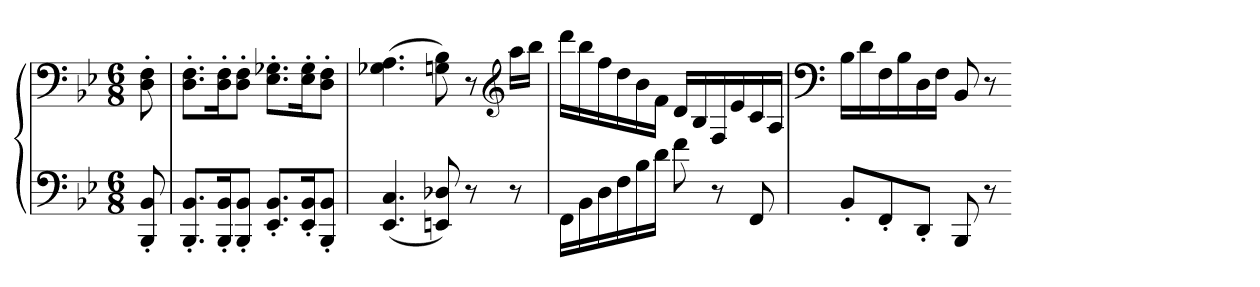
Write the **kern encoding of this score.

**kern	**kern
*part1	*part1
*staff2	*staff1
*clefF4	*clefF4
*k[b-e-]	*k[b-e-]
*B-:	*B-:
*M6/8	*M6/8
=	=
8BBB-' 8BB-'	8D' 8F'
=63	=63
8.BBB-' 8.BB-'L	8.D' 8.F'L
16BBB-' 16BB-'K	16D' 16F'K
8BBB-' 8BB-'J	8D' 8F'J
8.EE-' 8.BB-'L	8.E-' 8.G-X'L
16EE-' 16BB-'K	16E-' 16G-'K
8BBB-' 8BB-'J	8D' 8F'J
=64	=64
(4.EE- 4.C	(4.G-X 4.A
8EEn 8D-X)	8Gn 8B-)
8r	8r
*	*clefG2
8r	16aaLL
.	16bb-JJ
=65	=65
16FFLL	16dddLL
16BB-	16bb-
16D	16ff
16F	16dd
16B-	16b-
16dJJ	16fJJ
8f	16dLL
.	16B-
8r	16F
.	16e-
8FF	16c
.	16AJJ
=66	=66
*	*clefF4
8BB-'L	16B-LL
.	16d
8FF'	16F
.	16B-
8DD'J	16D
.	16FJJ
8BBB-	8BB-
8r	8r
=-	=-
*-	*-
